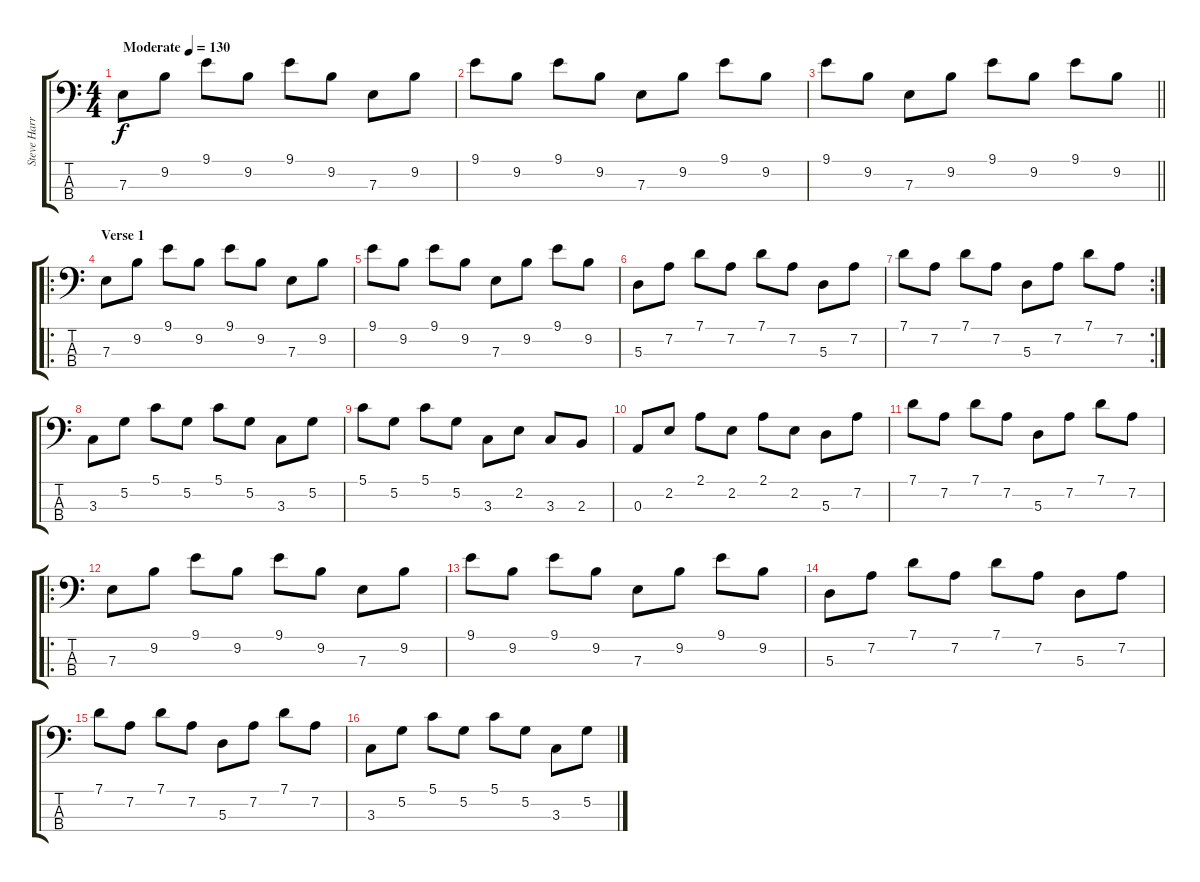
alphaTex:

\track ("Steve Harris" "Steve Harr") {instrument electricbassfinger}
\staff {score tabs}
\tuning (G2 D2 A1 E1) {hide}
\ts (4 4)
\tempo (130 "Moderate")
\clef f4
\ks c
7.3.8{dy f volume 11 instrument electricbassfinger} 9.2.8 9.1.8 9.2.8 9.1.8 9.2.8 7.3.8 9.2.8 |
9.1.8 9.2.8 9.1.8 9.2.8 7.3.8 9.2.8 9.1.8 9.2.8 |
\barLineRight lightlight
9.1.8 9.2.8 7.3.8 9.2.8 9.1.8 9.2.8 9.1.8 9.2.8 |
\ro
\section ("" "Verse 1")
7.3.8 9.2.8 9.1.8 9.2.8 9.1.8 9.2.8 7.3.8 9.2.8 |
9.1.8 9.2.8 9.1.8 9.2.8 7.3.8 9.2.8 9.1.8 9.2.8 |
5.3.8 7.2.8 7.1.8 7.2.8 7.1.8 7.2.8 5.3.8 7.2.8 |
\rc 2
7.1.8 7.2.8 7.1.8 7.2.8 5.3.8 7.2.8 7.1.8 7.2.8 |
3.3.8 5.2.8 5.1.8 5.2.8 5.1.8 5.2.8 3.3.8 5.2.8 |
5.1.8 5.2.8 5.1.8 5.2.8 3.3.8 2.2.8 3.3.8 2.3.8 |
0.3.8 2.2.8 2.1.8 2.2.8 2.1.8 2.2.8 5.3.8 7.2.8 |
7.1.8 7.2.8 7.1.8 7.2.8 5.3.8 7.2.8 7.1.8 7.2.8 |
\ro
7.3.8 9.2.8 9.1.8 9.2.8 9.1.8 9.2.8 7.3.8 9.2.8 |
9.1.8 9.2.8 9.1.8 9.2.8 7.3.8 9.2.8 9.1.8 9.2.8 |
5.3.8 7.2.8 7.1.8 7.2.8 7.1.8 7.2.8 5.3.8 7.2.8 |
7.1.8 7.2.8 7.1.8 7.2.8 5.3.8 7.2.8 7.1.8 7.2.8 |
3.3.8 5.2.8 5.1.8 5.2.8 5.1.8 5.2.8 3.3.8 5.2.8
